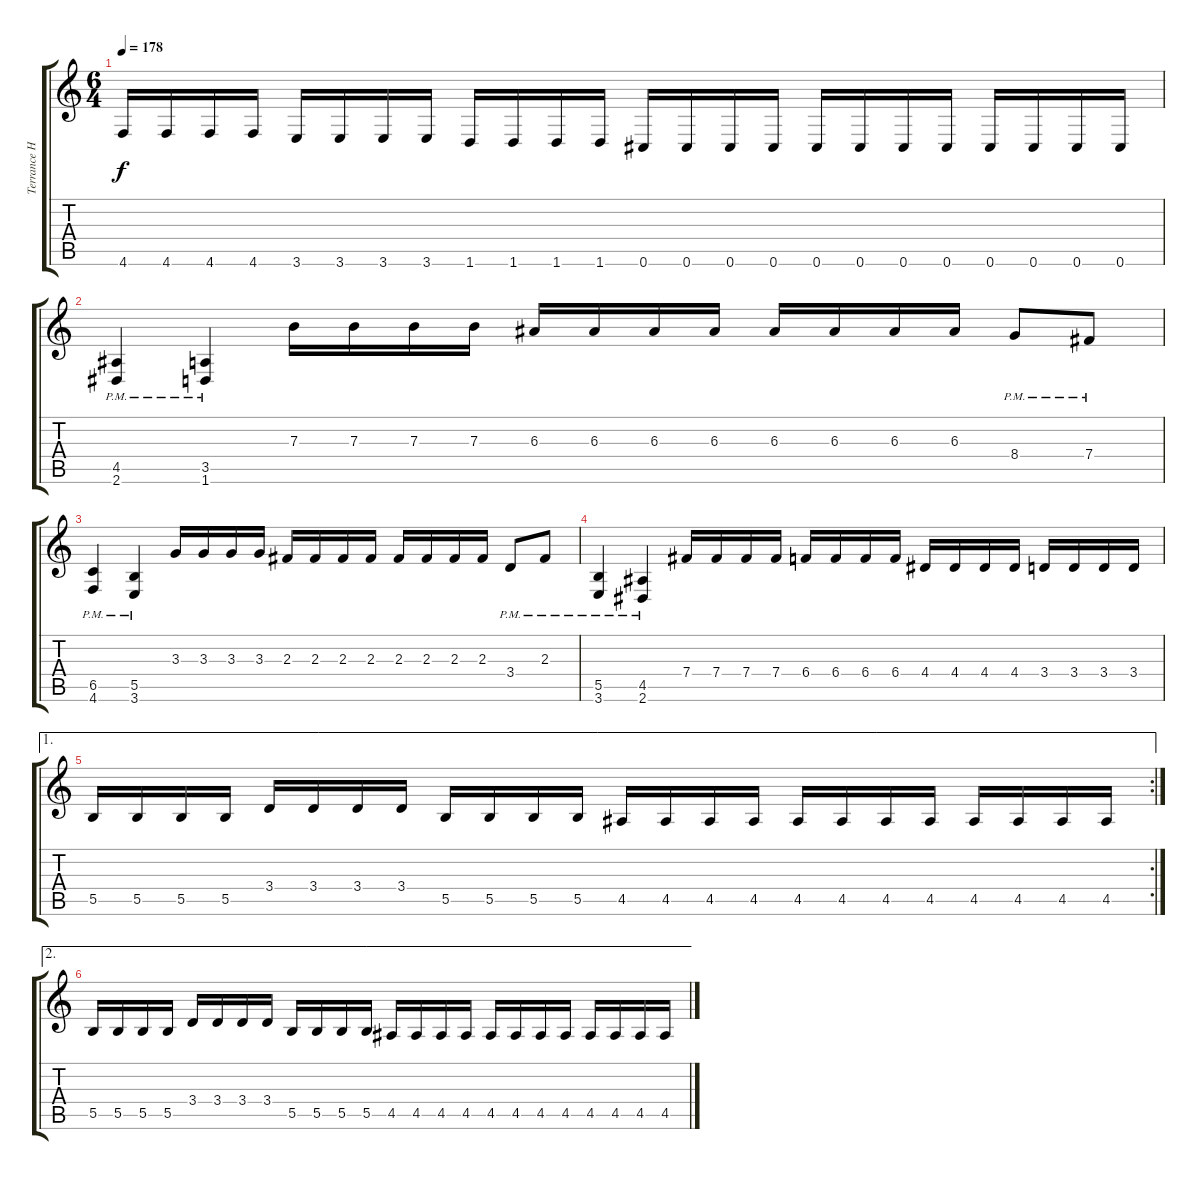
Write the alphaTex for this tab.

\track ("Terrance Hobbs" "Terrance H") {instrument distortionguitar}
\staff {score tabs}
\tuning (Db4 Ab3 E3 B2 Gb2 Db2) {hide}
\ts (6 4)
\tempo 178
\clef g2
\ks c
4.6.16{dy f} 4.6.16 4.6.16 4.6.16 3.6.16 3.6.16 3.6.16 3.6.16 1.6.16 1.6.16 1.6.16 1.6.16 0.6.16 0.6.16 0.6.16 0.6.16 0.6.16 0.6.16 0.6.16 0.6.16 0.6.16 0.6.16 0.6.16 0.6.16 |
(4.5{pm} 2.6{pm}).4 (3.5{pm} 1.6{pm}).4 7.3.16 7.3.16 7.3.16 7.3.16 6.3.16 6.3.16 6.3.16 6.3.16 6.3.16 6.3.16 6.3.16 6.3.16 8.4{pm}.8 7.4{pm}.8 |
(6.5{pm} 4.6{pm}).4 (5.5{pm} 3.6{pm}).4 3.3.16 3.3.16 3.3.16 3.3.16 2.3.16 2.3.16 2.3.16 2.3.16 2.3.16 2.3.16 2.3.16 2.3.16 3.4{pm}.8 2.3{pm}.8 |
(5.5{pm} 3.6{pm}).4 (4.5{pm} 2.6{pm}).4 7.4.16 7.4.16 7.4.16 7.4.16 6.4.16 6.4.16 6.4.16 6.4.16 4.4.16 4.4.16 4.4.16 4.4.16 3.4.16 3.4.16 3.4.16 3.4.16 |
\ae 1
\rc 2
5.5.16 5.5.16 5.5.16 5.5.16 3.4.16 3.4.16 3.4.16 3.4.16 5.5.16 5.5.16 5.5.16 5.5.16 4.5.16 4.5.16 4.5.16 4.5.16 4.5.16 4.5.16 4.5.16 4.5.16 4.5.16 4.5.16 4.5.16 4.5.16 |
\ae 2
5.5.16 5.5.16 5.5.16 5.5.16 3.4.16 3.4.16 3.4.16 3.4.16 5.5.16 5.5.16 5.5.16 5.5.16 4.5.16 4.5.16 4.5.16 4.5.16 4.5.16 4.5.16 4.5.16 4.5.16 4.5.16 4.5.16 4.5.16 4.5.16
